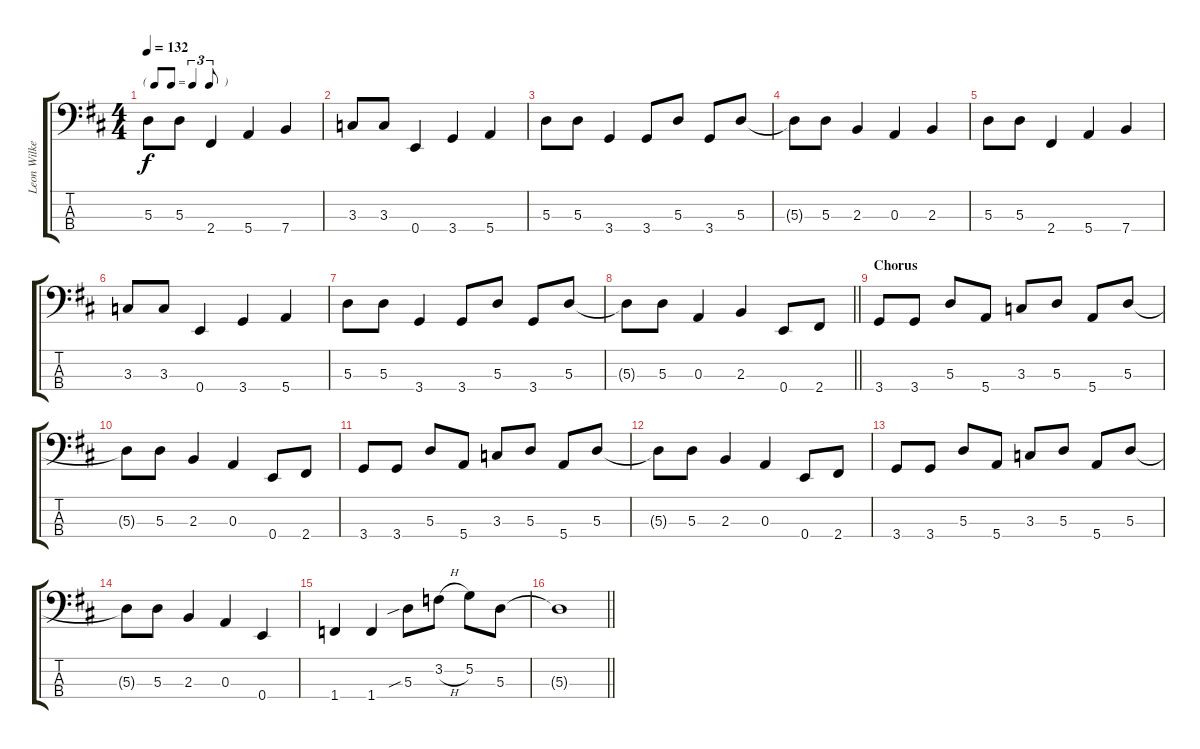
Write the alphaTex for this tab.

\track ("Leon Wilkeson - Bass Guitar" "Leon Wilke") {solo instrument electricbasspick}
\staff {score tabs}
\tuning (G2 D2 A1 E1) {hide}
\ts (4 4)
\tf triplet8th
\tempo 132
\clef f4
\ks d
5.3.8{dy f} 5.3.8 2.4.4 5.4.4 7.4.4 |
3.3.8 3.3.8 0.4.4 3.4.4 5.4.4 |
5.3.8 5.3.8 3.4.4 3.4.8 5.3.8 3.4.8 5.3.8 |
5.3{t}.8 5.3.8 2.3.4 0.3.4 2.3.4 |
5.3.8 5.3.8 2.4.4 5.4.4 7.4.4 |
3.3.8 3.3.8 0.4.4 3.4.4 5.4.4 |
5.3.8 5.3.8 3.4.4 3.4.8 5.3.8 3.4.8 5.3.8 |
\barLineRight lightlight
5.3{t}.8 5.3.8 0.3.4 2.3.4 0.4.8 2.4.8 |
\section ("" "Chorus")
3.4.8 3.4.8 5.3.8 5.4.8 3.3.8 5.3.8 5.4.8 5.3.8 |
5.3{t}.8 5.3.8 2.3.4 0.3.4 0.4.8 2.4.8 |
3.4.8 3.4.8 5.3.8 5.4.8 3.3.8 5.3.8 5.4.8 5.3.8 |
5.3{t}.8 5.3.8 2.3.4 0.3.4 0.4.8 2.4.8 |
3.4.8 3.4.8 5.3.8 5.4.8 3.3.8 5.3.8 5.4.8 5.3.8 |
5.3{t}.8 5.3.8 2.3.4 0.3.4 0.4.4 |
1.4.4 1.4.4 5.3{sib}.8 3.2{h}.8 5.2.8 5.3.8 |
\barLineRight lightlight
5.3{t}.1
